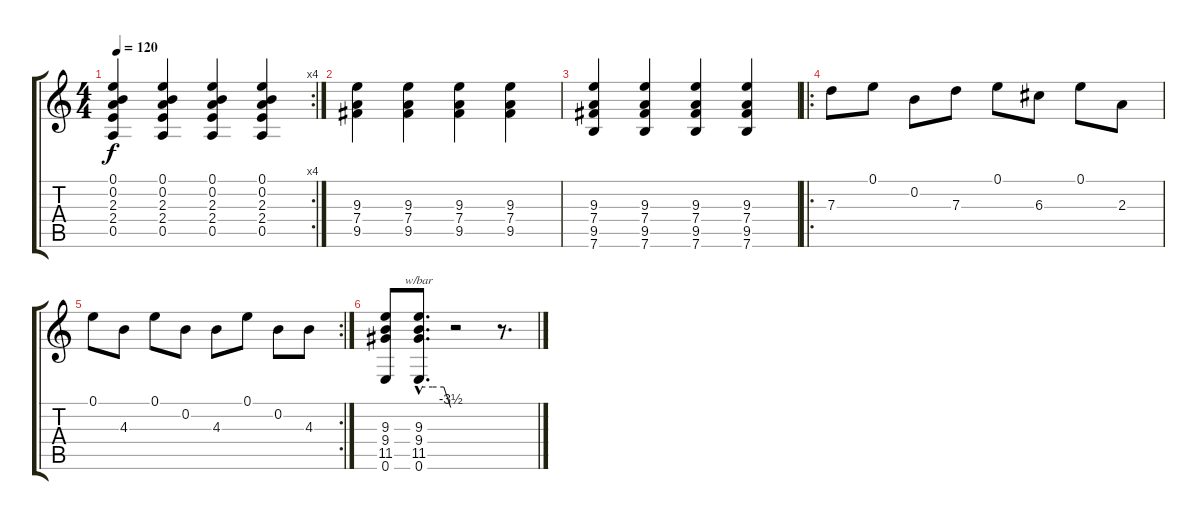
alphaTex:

\track "" {instrument overdrivenguitar}
\staff {score tabs}
\tuning (E4 B3 G3 D3 A2 E2) {hide}
\rc 4
\ts (4 4)
\tempo 120
\clef g2
\ks c
(0.1 0.2 2.3 2.4 0.5).4{dy f} (0.1 0.2 2.3 2.4 0.5).4 (0.1 0.2 2.3 2.4 0.5).4 (0.1 0.2 2.3 2.4 0.5).4 |
(9.3 7.4 9.5).4 (9.3 7.4 9.5).4 (9.3 7.4 9.5).4 (9.3 7.4 9.5).4 |
(9.3 7.4 9.5 7.6).4 (9.3 7.4 9.5 7.6).4 (9.3 7.4 9.5 7.6).4 (9.3 7.4 9.5 7.6).4 |
\ro
7.3.8 0.1.8 0.2.8 7.3.8 0.1.8 6.3.8 0.1.8 2.3.8 |
\rc 2
0.1.8 4.3.8 0.1.8 0.2.8 4.3.8 0.1.8 0.2.8 4.3.8 |
(9.3 9.4 11.5 0.6).8 (9.3{hac} 9.4{hac} 11.5{hac} 0.6{hac}).8{d tbe (custom default 0 0 26 0 47 0 60 -14)} r.2 r.8{d}
